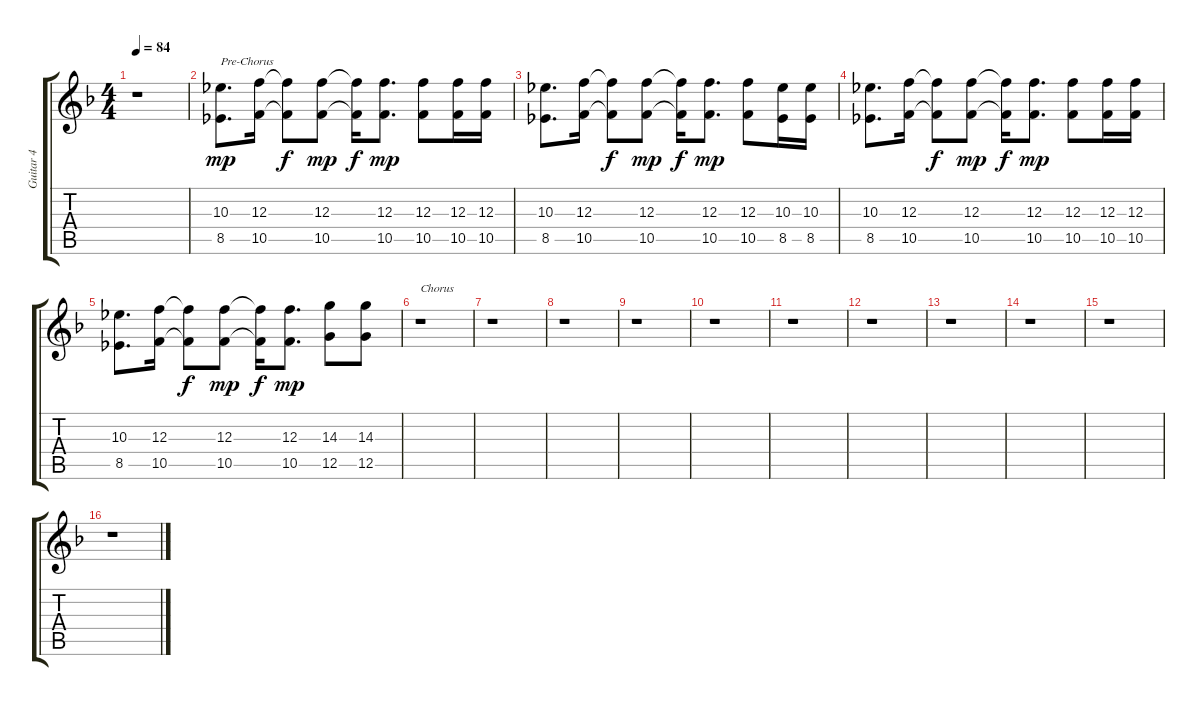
\track ("Guitar 4" "Guitar 4") {instrument distortionguitar}
\staff {score tabs}
\tuning (D4 A3 F3 C3 G2 C2) {hide}
\ts (4 4)
\tempo 84
\clef g2
\ks f
r.1{dy mf} |
(10.3 8.5).8{d txt "Pre-Chorus" dy mp} (12.3 10.5).16 (12.3{t} 10.5{t}).8{dy f} (12.3 10.5).8{dy mp} (12.3{t} 10.5{t}).16{dy f} (12.3 10.5).8{d dy mp} (12.3 10.5).8 (12.3 10.5).16 (12.3 10.5).16 |
(10.3 8.5).8{d} (12.3 10.5).16 (12.3{t} 10.5{t}).8{dy f} (12.3 10.5).8{dy mp} (12.3{t} 10.5{t}).16{dy f} (12.3 10.5).8{d dy mp} (12.3 10.5).8 (10.3 8.5).16 (10.3 8.5).16 |
(10.3 8.5).8{d} (12.3 10.5).16 (12.3{t} 10.5{t}).8{dy f} (12.3 10.5).8{dy mp} (12.3{t} 10.5{t}).16{dy f} (12.3 10.5).8{d dy mp} (12.3 10.5).8 (12.3 10.5).16 (12.3 10.5).16 |
(10.3 8.5).8{d} (12.3 10.5).16 (12.3{t} 10.5{t}).8{dy f} (12.3 10.5).8{dy mp} (12.3{t} 10.5{t}).16{dy f} (12.3 10.5).8{d dy mp} (14.3 12.5).8 (14.3 12.5).8 |
r.1{txt "Chorus"} |
r.1 |
r.1 |
r.1 |
r.1 |
r.1 |
r.1 |
r.1 |
r.1 |
r.1 |
r.1
